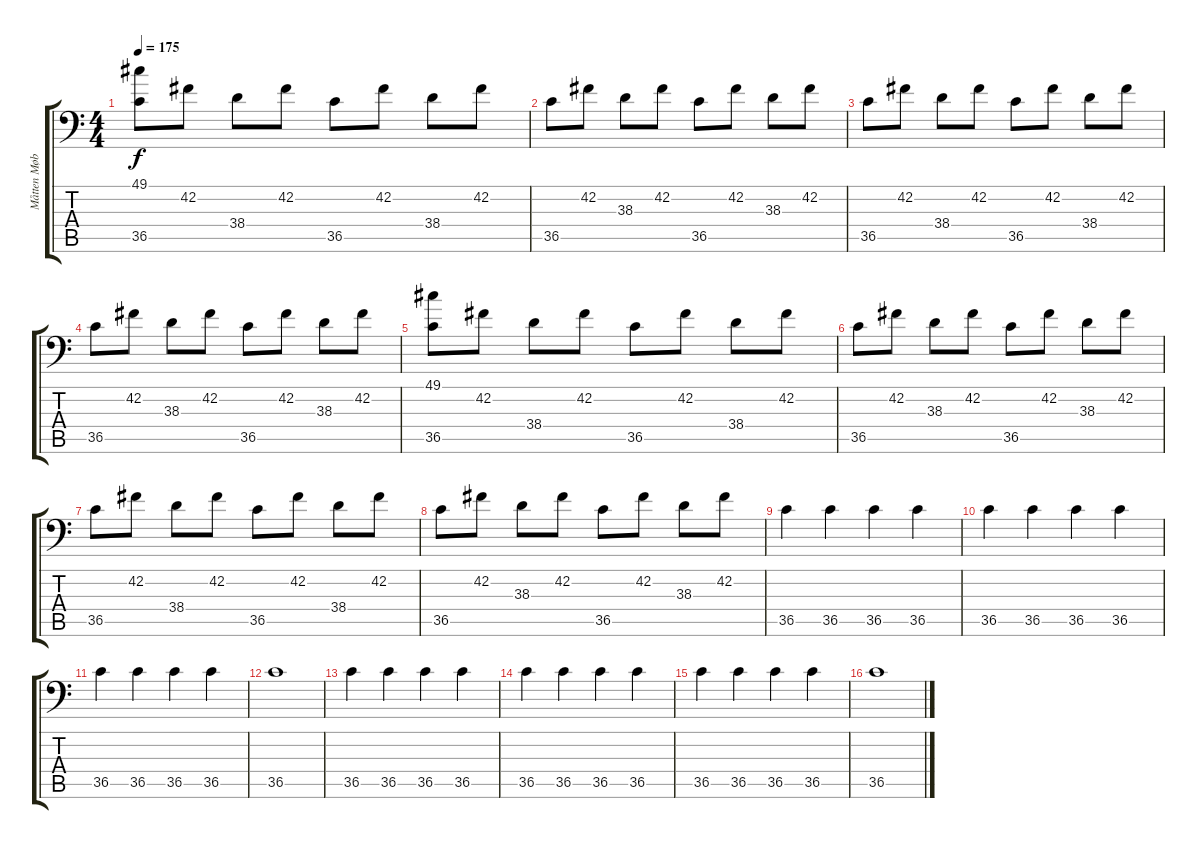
\track ("Måtten Møbelbanker" "Måtten Møb") {instrument acousticgrandpiano}
\staff {score tabs}
\tuning (C-1 C-1 C-1 C-1 C-1 C-1) {hide}
\ts (4 4)
\tempo 175
\clef f4
\ks c
(49.1 36.5).8{dy f} 42.2.8 38.4.8 42.2.8 36.5.8 42.2.8 38.4.8 42.2.8 |
36.5.8 42.2.8 38.3.8 42.2.8 36.5.8 42.2.8 38.3.8 42.2.8 |
36.5.8 42.2.8 38.4.8 42.2.8 36.5.8 42.2.8 38.4.8 42.2.8 |
36.5.8 42.2.8 38.3.8 42.2.8 36.5.8 42.2.8 38.3.8 42.2.8 |
(49.1 36.5).8 42.2.8 38.4.8 42.2.8 36.5.8 42.2.8 38.4.8 42.2.8 |
36.5.8 42.2.8 38.3.8 42.2.8 36.5.8 42.2.8 38.3.8 42.2.8 |
36.5.8 42.2.8 38.4.8 42.2.8 36.5.8 42.2.8 38.4.8 42.2.8 |
36.5.8 42.2.8 38.3.8 42.2.8 36.5.8 42.2.8 38.3.8 42.2.8 |
36.5.4 36.5.4 36.5.4 36.5.4 |
36.5.4 36.5.4 36.5.4 36.5.4 |
36.5.4 36.5.4 36.5.4 36.5.4 |
36.5.1 |
36.5.4 36.5.4 36.5.4 36.5.4 |
36.5.4 36.5.4 36.5.4 36.5.4 |
36.5.4 36.5.4 36.5.4 36.5.4 |
36.5.1
